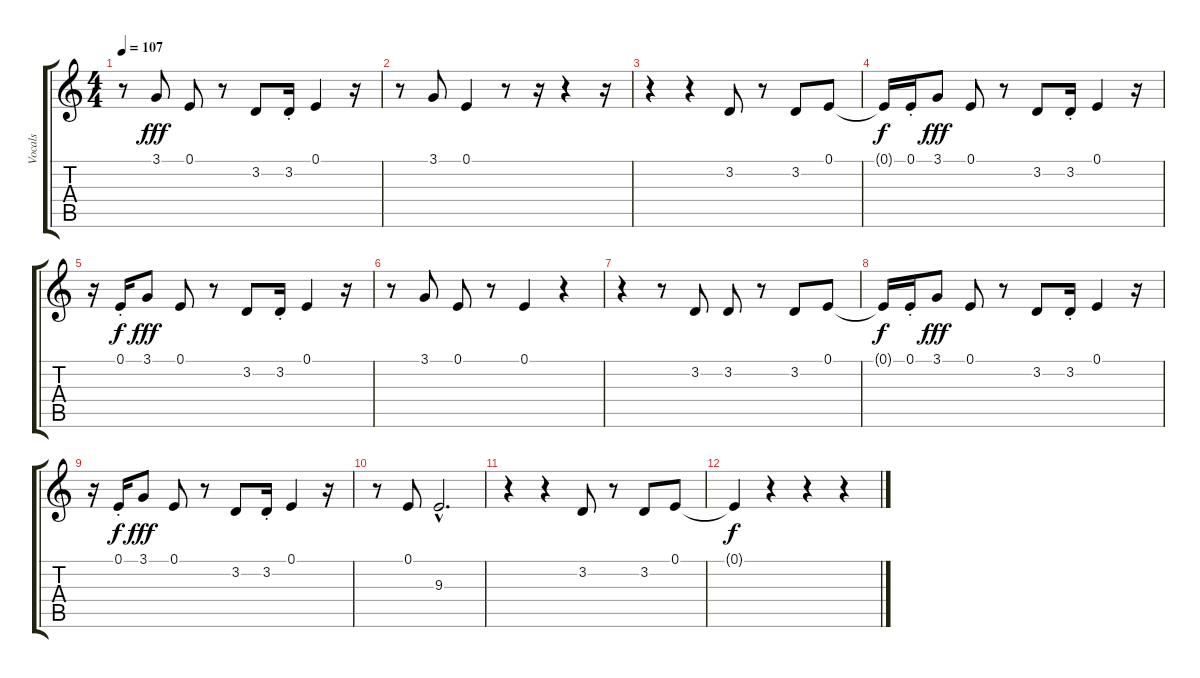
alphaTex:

\track ("Vocals" "Vocals") {instrument tenorsax}
\staff {score tabs}
\tuning (E4 B3 G3 D3 A2 E2) {hide}
\ts (4 4)
\tempo 107
\clef g2
\ks c
r.8{dy fff} 3.1.8 0.1.8 r.8 3.2.8 3.2{st}.16 0.1.4 r.16 |
r.8 3.1.8 0.1.4 r.8 r.16 r.4 r.16 |
r.4 r.4 3.2.8 r.8 3.2.8 0.1.8 |
0.1{t}.16{dy f} 0.1{st}.16 3.1.8{dy fff} 0.1.8 r.8 3.2.8 3.2{st}.16 0.1.4 r.16 |
r.16 0.1{st}.16{dy f} 3.1.8{dy fff} 0.1.8 r.8 3.2.8 3.2{st}.16 0.1.4 r.16 |
r.8 3.1.8 0.1.8 r.8 0.1.4 r.4 |
r.4 r.8 3.2.8 3.2.8 r.8 3.2.8 0.1.8 |
0.1{t}.16{dy f} 0.1{st}.16 3.1.8{dy fff} 0.1.8 r.8 3.2.8 3.2{st}.16 0.1.4 r.16 |
r.16 0.1{st}.16{dy f} 3.1.8{dy fff} 0.1.8 r.8 3.2.8 3.2{st}.16 0.1.4 r.16 |
r.8 0.1.8 9.3{hac}.2{d} |
r.4 r.4 3.2.8 r.8 3.2.8 0.1.8 |
0.1{t}.4{dy f} r.4 r.4 r.4
